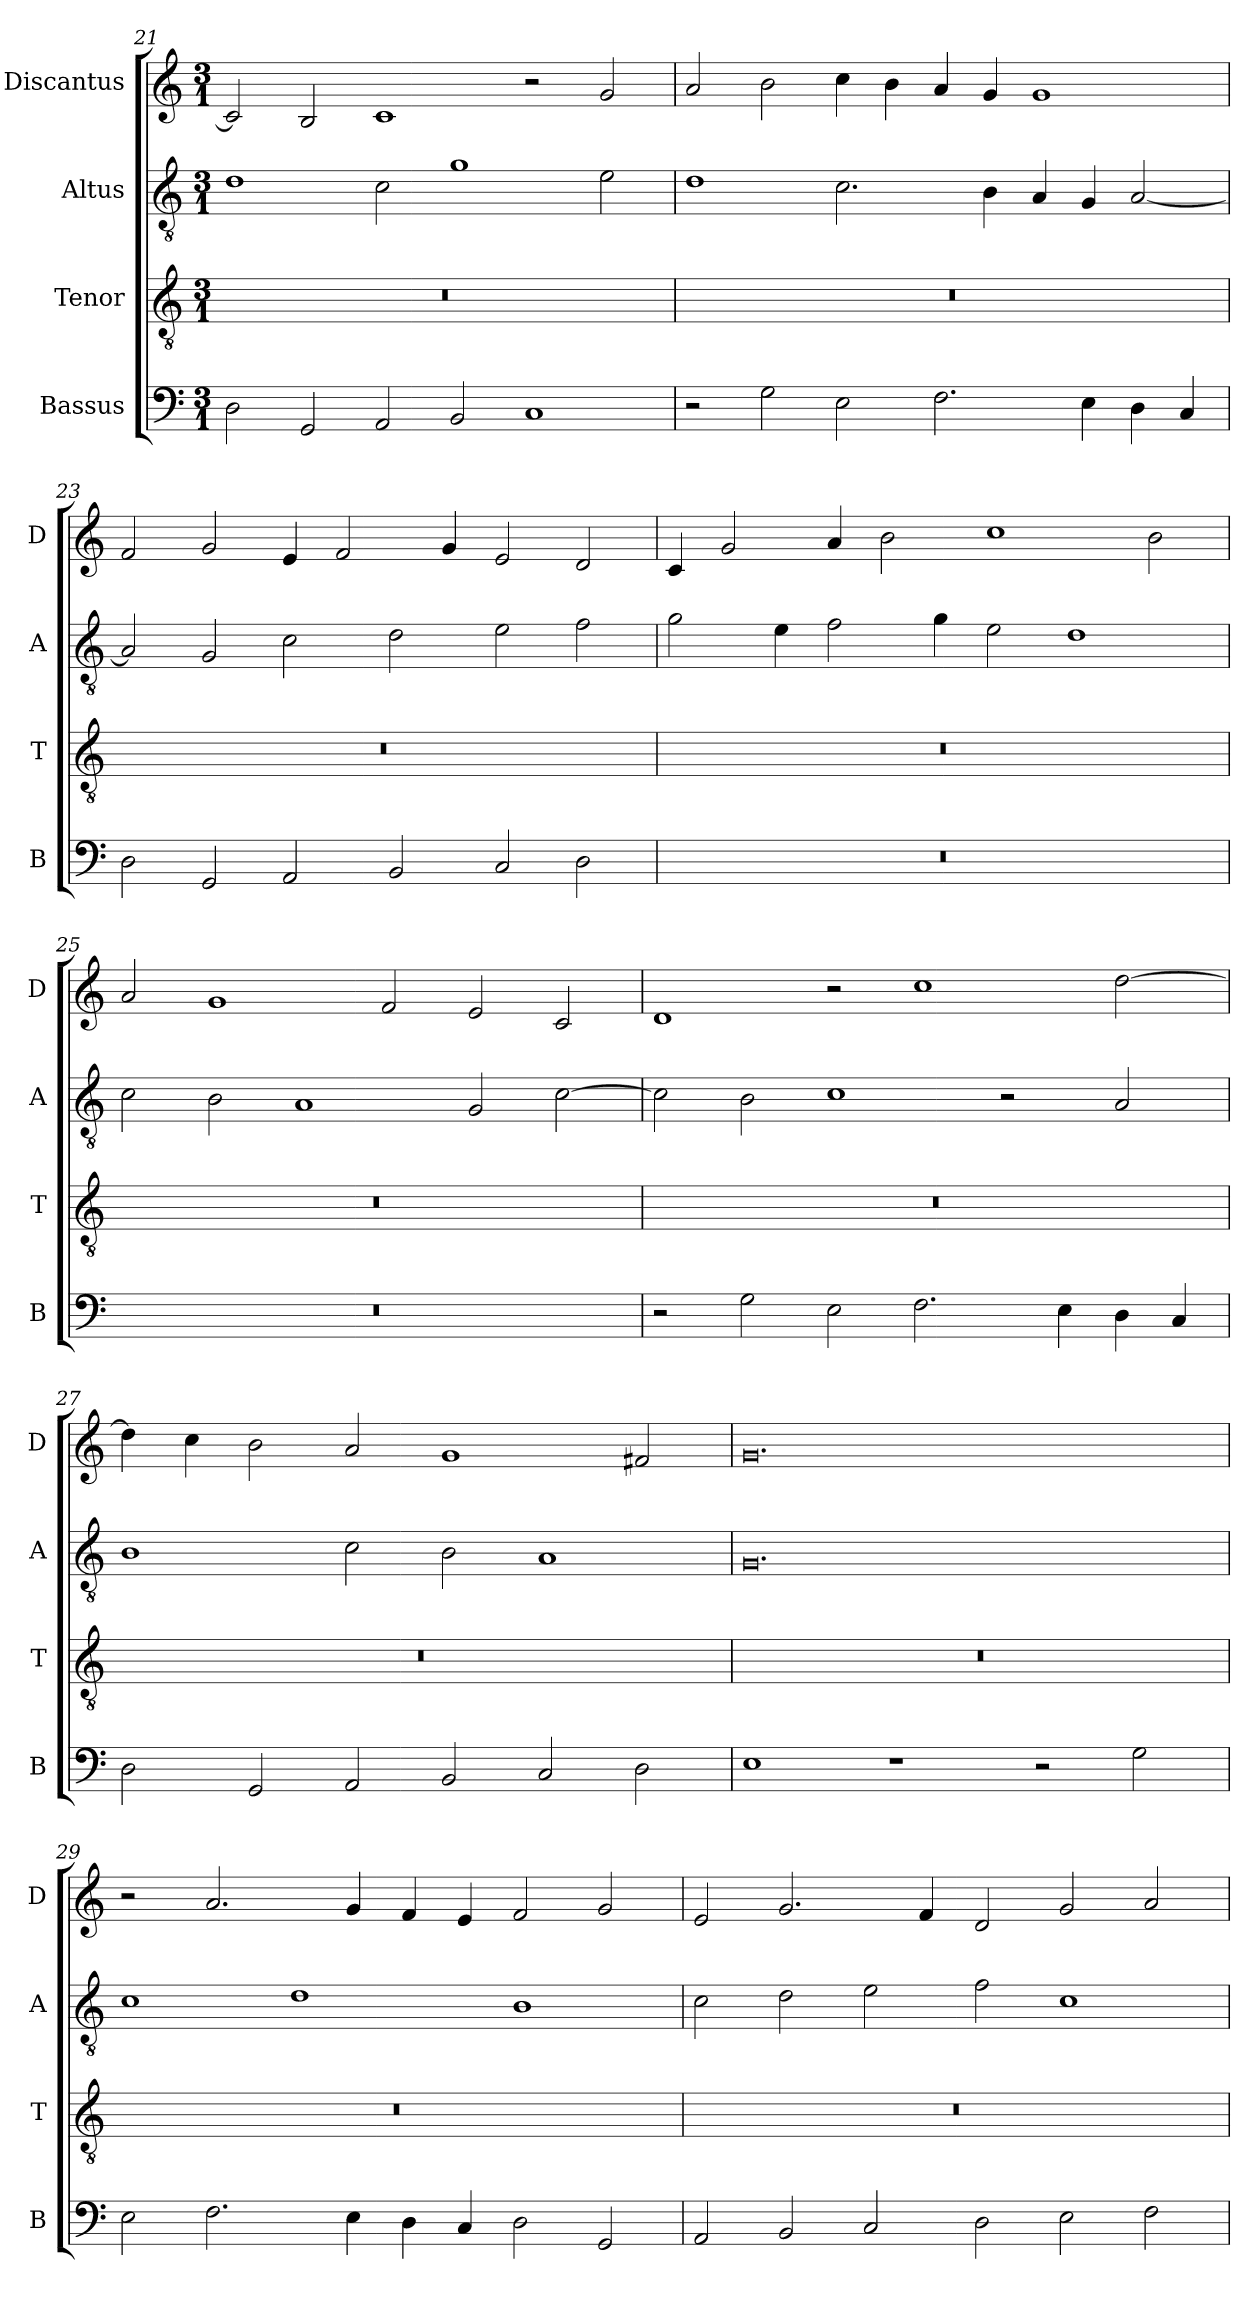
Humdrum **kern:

**kern	**kern	**kern	**kern
*part4	*part3	*part2	*part1
*staff4	*staff3	*staff2	*staff1
*I"Bassus	*I"Tenor	*I"Altus	*I"Discantus
*I'B	*I'T	*I'A	*I'D
*clefF4	*clefGv2	*clefGv2	*clefG2
*k[]	*k[]	*k[]	*k[]
*M3/1	*M3/1	*M3/1	*M3/1
=21	=21	=21	=21
2D\	0.r	1d	2c/]
2GG/	.	.	2B/
2AA/	.	2c\	1c
2BB/	.	1g	.
1C	.	.	2r
.	.	2e\	2g/
=22	=22	=22	=22
2r	0.r	1d	2a/
2G\	.	.	2b\
2E\	.	2.c\	4cc\
.	.	.	4b\
2.F\	.	.	4a/
.	.	4B\	4g/
.	.	4A/	1g
4E\	.	4G/	.
4D\	.	[2A/	.
4C/	.	.	.
=23	=23	=23	=23
2D\	0.r	2A/]	2f/
2GG/	.	2G/	2g/
2AA/	.	2c\	4e/
.	.	.	2f/
2BB/	.	2d\	.
.	.	.	4g/
2C/	.	2e\	2e/
2D\	.	2f\	2d/
=24	=24	=24	=24
0.r	0.r	2g\	4c/
.	.	.	2g/
.	.	4e\	.
.	.	2f\	4a/
.	.	.	2b\
.	.	4g\	.
.	.	2e\	1cc
.	.	1d	.
.	.	.	2b\
=25	=25	=25	=25
0.r	0.r	2c\	2a/
.	.	2B\	1g
.	.	1A	.
.	.	.	2f/
.	.	2G/	2e/
.	.	[2c\	2c/
=26	=26	=26	=26
2r	0.r	2c\]	1d
2G\	.	2B\	.
2E\	.	1c	2r
2.F\	.	.	1cc
.	.	2r	.
4E\	.	.	.
4D\	.	2A/	[2dd\
4C/	.	.	.
=27	=27	=27	=27
2D\	0.r	1B	4dd\]
.	.	.	4cc\
2GG/	.	.	2b\
2AA/	.	2c\	2a/
2BB/	.	2B\	1g
2C/	.	1A	.
2D\	.	.	2f#X/
=28	=28	=28	=28
1E	0.r	0.G	0.g
1r	.	.	.
2r	.	.	.
2G\	.	.	.
=29	=29	=29	=29
2E\	0.r	1c	2r
2.F\	.	.	2.a/
.	.	1d	.
4E\	.	.	4g/
4D\	.	.	4f/
4C/	.	.	4e/
2D\	.	1B	2f/
2GG/	.	.	2g/
=30	=30	=30	=30
2AA/	0.r	2c\	2e/
2BB/	.	2d\	2.g/
2C/	.	2e\	.
.	.	.	4f/
2D\	.	2f\	2d/
2E\	.	1c	2g/
2F\	.	.	2a/
=	=	=	=
*-	*-	*-	*-
